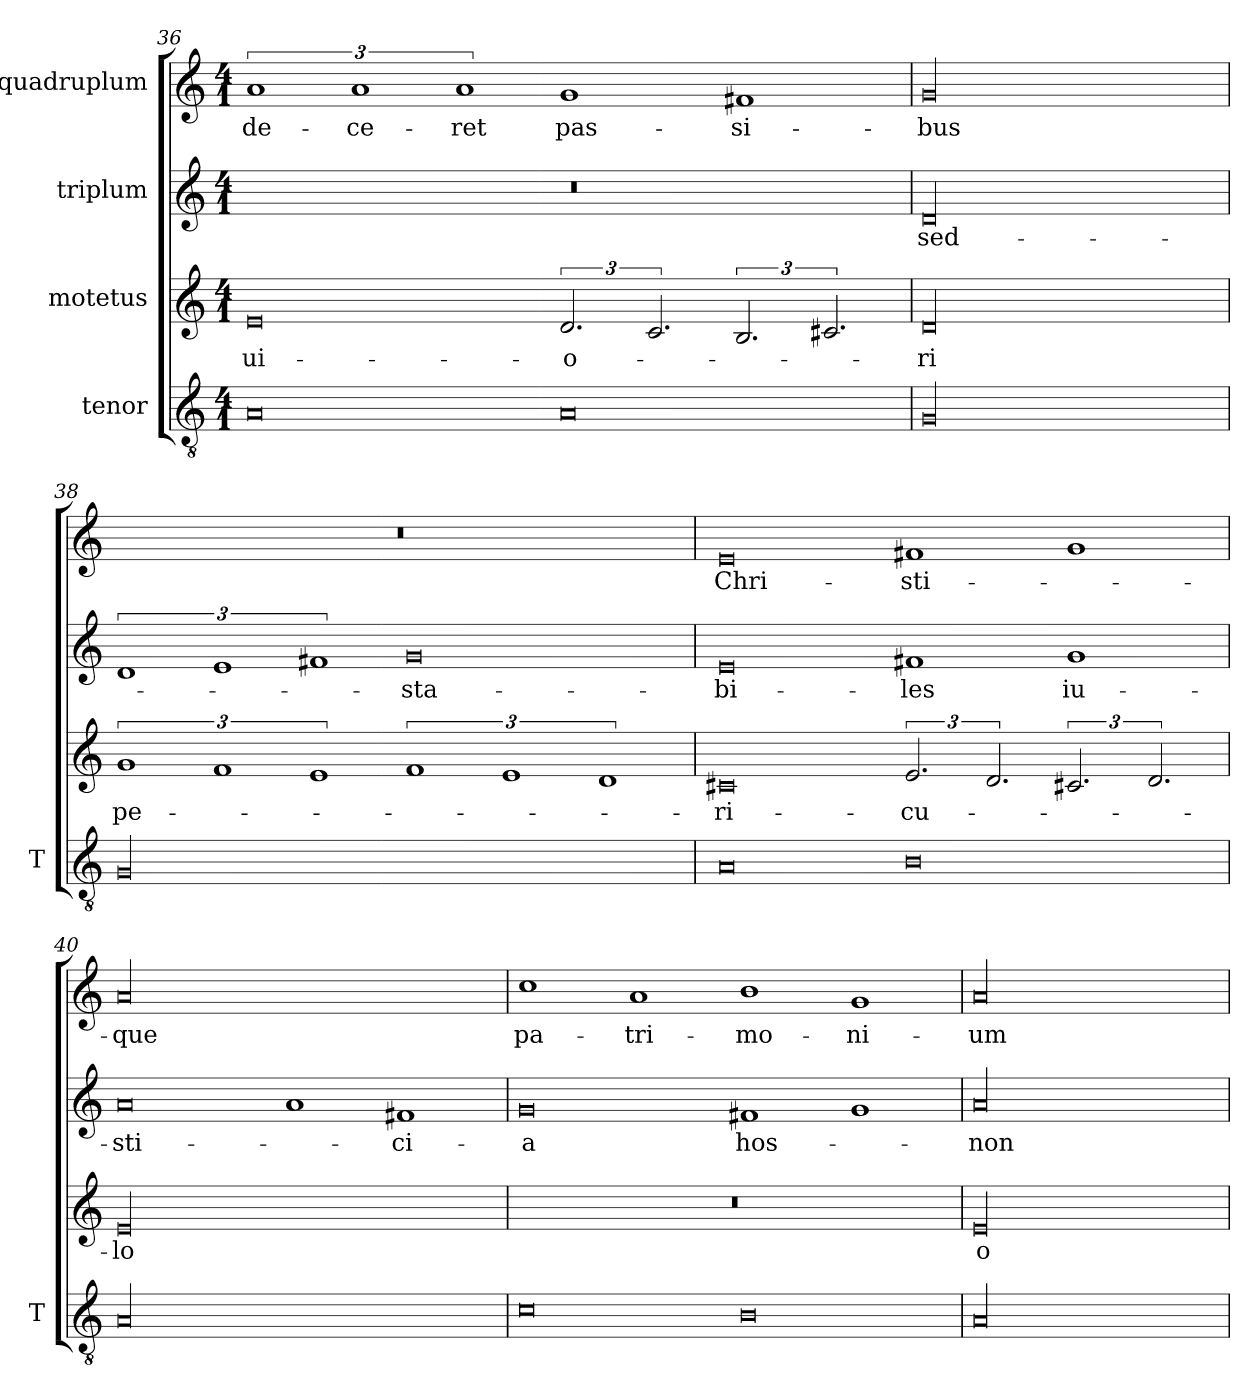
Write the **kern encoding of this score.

**kern	**kern	**text	**kern	**text	**kern	**text
*part4	*part3	*part3	*part2	*part2	*part1	*part1
*staff4	*staff3	*staff3	*staff2	*staff2	*staff1	*staff1
*I"tenor	*I"motetus	*	*I"triplum	*	*I"quadruplum	*
*I'T	*	*	*	*	*	*
*clefGv2	*clefG2	*	*clefG2	*	*clefG2	*
*k[]	*k[]	*	*k[]	*	*k[]	*
*C:	*C:	*	*C:	*	*C:	*
*M4/1	*M4/1	*	*M4/1	*	*M4/1	*
=36	=36	=36	=36	=36	=36	=36
0A/	0e/	-ui-	00r	.	3%2a/	de-
.	.	.	.	.	3%2a/	-ce-
.	.	.	.	.	3%2a/	-ret
0A/	3.d/	-o-	.	.	1g/	pas-
.	3.c/	.	.	.	.	.
.	3.B/	.	.	.	1f#Xi/	-si-
.	3.c#Xi/	.	.	.	.	.
=37	=37	=37	=37	=37	=37	=37
00G/	00d/	-ri	00d/	sed-	00g/	-bus
!!LO:LB:g=z
=38	=38	=38	=38	=38	=38	=38
00G/	3%2g/	pe-	3%2d/	.	00r	.
.	3%2f/	.	3%2e/	.	.	.
.	3%2e/	.	3%2f#Xi/	.	.	.
.	3%2f/	.	0g/	sta-	.	.
.	3%2e/	.	.	.	.	.
.	3%2d/	.	.	.	.	.
=39	=39	=39	=39	=39	=39	=39
0A/	0c#X/	-ri-	0e/	-bi-	0e/	Chri-
0B\	3.e/	-cu-	1f#X/	-les	1f#Xi/	-sti-
.	3.d/	.	.	.	.	.
.	3.c#Xi/	.	1g/	iu-	1g/	.
.	3.d/	.	.	.	.	.
=40	=40	=40	=40	=40	=40	=40
00A/	00e/	-lo	0a/	-sti-	00a/	-que
.	.	.	1a/	.	.	.
.	.	.	1f#Xi/	-ci-	.	.
=41	=41	=41	=41	=41	=41	=41
0c\	00r	.	0g/	-a	1cc\	pa-
.	.	.	.	.	1a/	-tri-
0B\	.	.	1f#Xi/	hos-	1b\	-mo-
.	.	.	1g/	.	1g/	-ni-
=42	=42	=42	=42	=42	=42	=42
00A/	00e/	o-	00a/	non-	00a/	-um
=	=	=	=	=	=	=
*-	*-	*-	*-	*-	*-	*-
